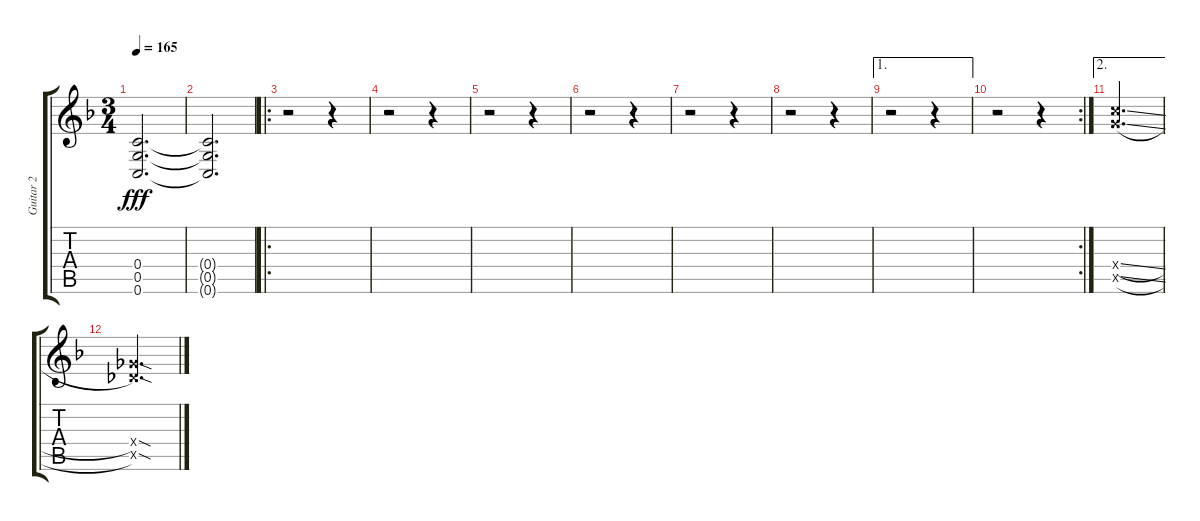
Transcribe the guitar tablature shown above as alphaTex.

\track ("Guitar 2" "Guitar 2") {instrument distortionguitar}
\staff {score tabs}
\tuning (D4 A3 F3 C3 G2 C2) {hide}
\ts (3 4)
\tempo 165
\clef g2
\ks f
(0.4{t} 0.5{t} 0.6{t}).2{d dy fff} |
(0.4{t} 0.5{t} 0.6{t}).2{d} |
\ro
r.2 r.4 |
r.2 r.4 |
r.2 r.4 |
r.2 r.4 |
r.2 r.4 |
r.2 r.4 |
\ae 1
r.2 r.4 |
\rc 2
r.2 r.4 |
\ae 2
(12.4{sl x} 12.5{sl x}).2{d} |
(6.4{sod x} 6.5{sod x}).2{d}
